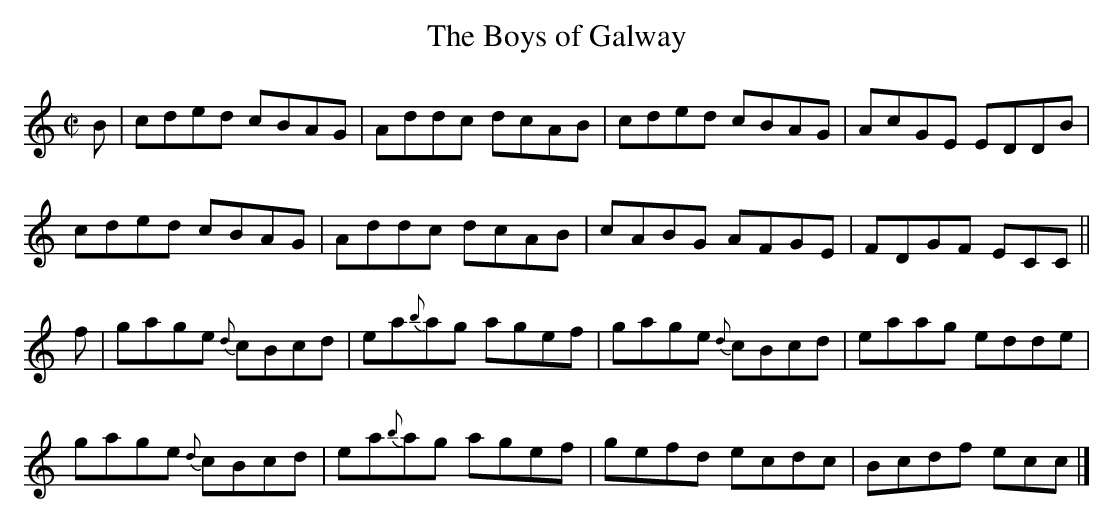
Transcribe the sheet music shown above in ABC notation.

X:1
T: The Boys of Galway
M: C|
L: 1/8
K: C
B|cded cBAG|Addc dcAB|cded cBAG|AcGE EDDB|
cded cBAG|Addc dcAB|cABG AFGE|FDGF ECC||
f|gage {d}cBcd|ea{b}ag agef|gage {d}cBcd|eaag edde|
gage {d}cBcd|ea{b}ag agef|gefd ecdc|Bcdf ecc|]
